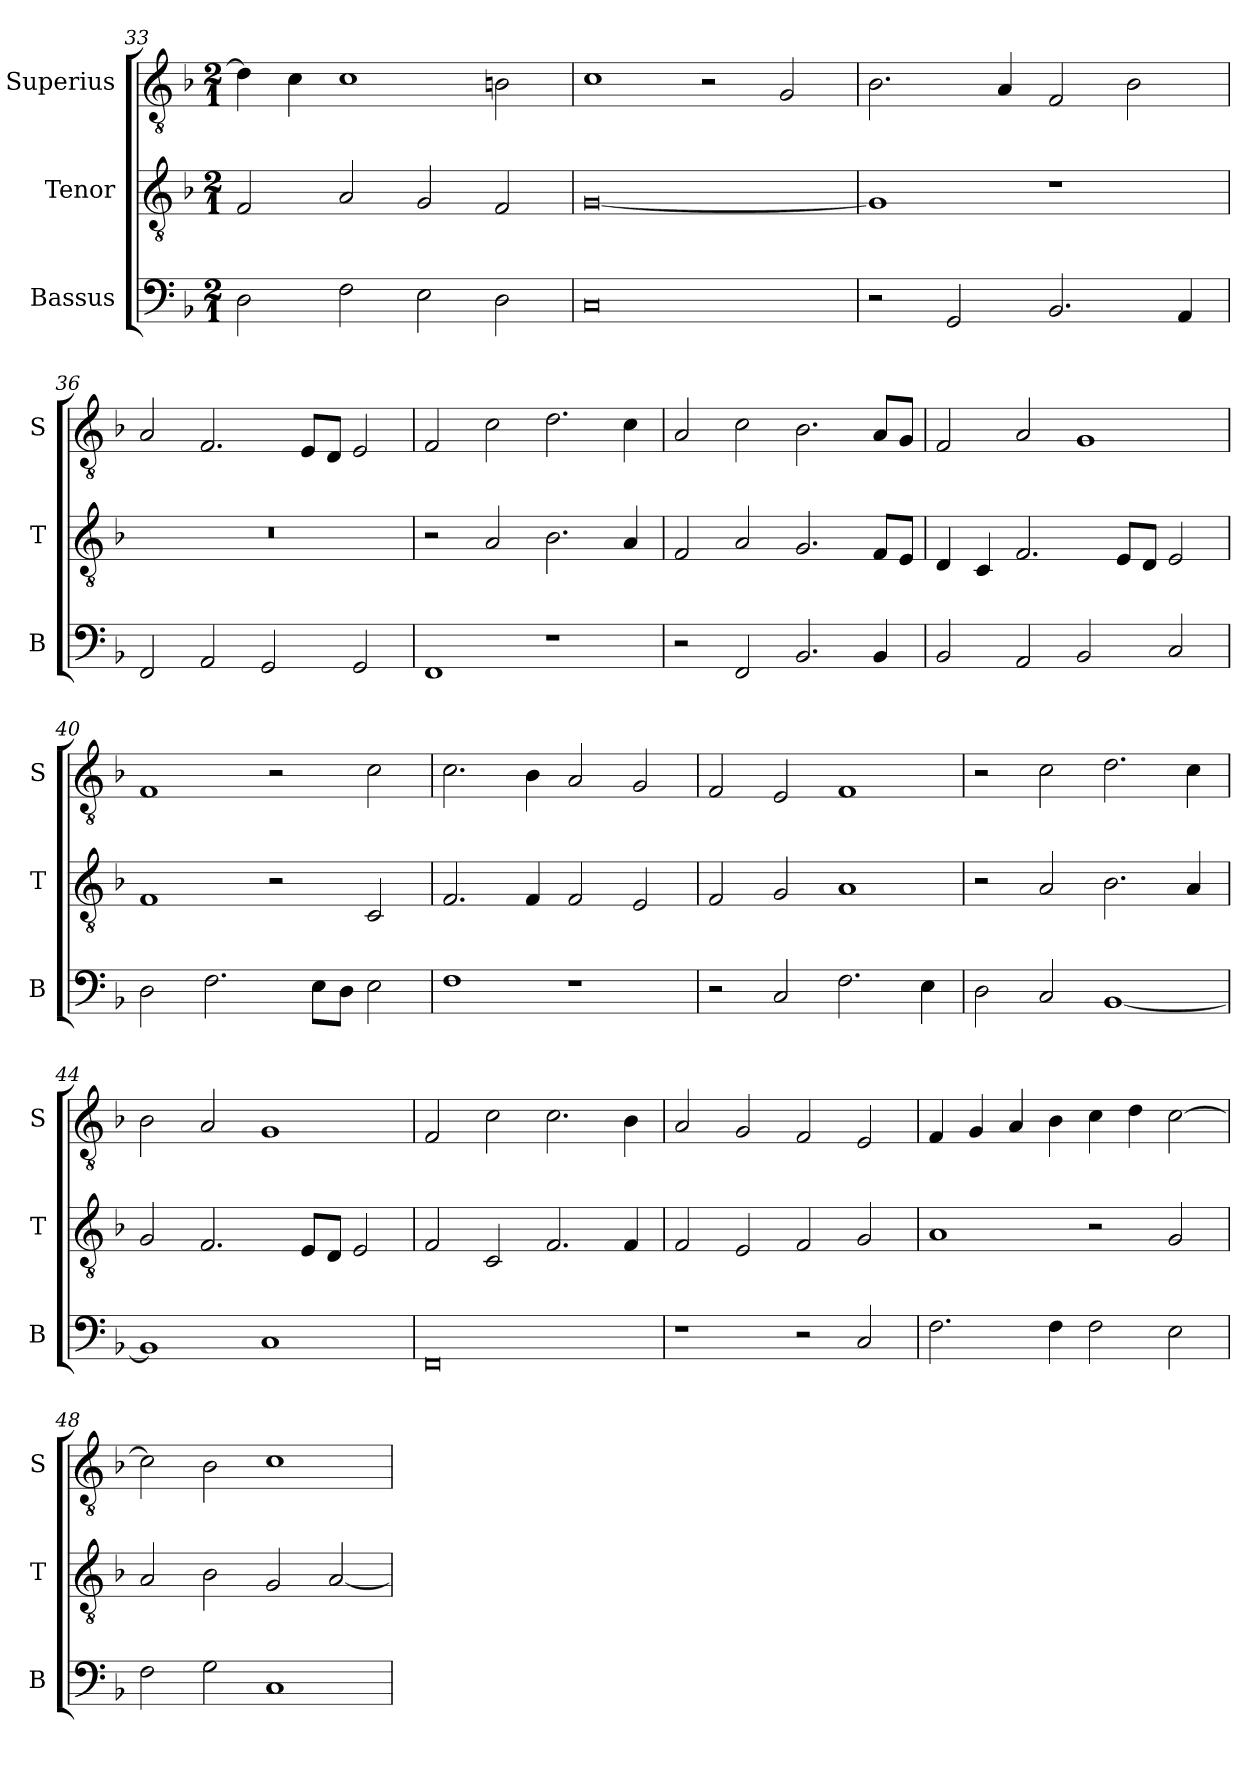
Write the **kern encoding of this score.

**kern	**kern	**kern
*part3	*part2	*part1
*staff3	*staff2	*staff1
*I"Bassus	*I"Tenor	*I"Superius
*I'B	*I'T	*I'S
*clefF4	*clefGv2	*clefGv2
*k[b-]	*k[b-]	*k[b-]
*F:	*F:	*F:
*M2/1	*M2/1	*M2/1
=33	=33	=33
2D	2F	4d]
.	.	4c
2F	2A	1c
2E	2G	.
2D	2F	2Bn
=34	=34	=34
0C	[0G	1c
.	.	2r
.	.	2G
=35	=35	=35
2r	1G]	2.B-
2GG	.	.
.	.	4A
2.BB-	1r	2F
.	.	2B-
4AA	.	.
=36	=36	=36
2FF	0r	2A
2AA	.	2.F
2GG	.	.
.	.	8EL
.	.	8DJ
2GG	.	2E
=37	=37	=37
1FF	2r	2F
.	2A	2c
1r	2.B-	2.d
.	4A	4c
=38	=38	=38
2r	2F	2A
2FF	2A	2c
2.BB-	2.G	2.B-
4BB-	8FL	8AL
.	8EJ	8GJ
=39	=39	=39
2BB-	4D	2F
.	4C	.
2AA	2.F	2A
2BB-	.	1G
.	8EL	.
.	8DJ	.
2C	2E	.
=40	=40	=40
2D	1F	1F
2.F	.	.
.	2r	2r
8EL	.	.
8DJ	.	.
2E	2C	2c
=41	=41	=41
1F	2.F	2.c
.	4F	4B-
1r	2F	2A
.	2E	2G
=42	=42	=42
2r	2F	2F
2C	2G	2E
2.F	1A	1F
4E	.	.
=43	=43	=43
2D	2r	2r
2C	2A	2c
[1BB-	2.B-	2.d
.	4A	4c
=44	=44	=44
1BB-]	2G	2B-
.	2.F	2A
1C	.	1G
.	8EL	.
.	8DJ	.
.	2E	.
=45	=45	=45
0FF	2F	2F
.	2C	2c
.	2.F	2.c
.	4F	4B-
=46	=46	=46
1r	2F	2A
.	2E	2G
2r	2F	2F
2C	2G	2E
=47	=47	=47
2.F	1A	4F
.	.	4G
.	.	4A
4F	.	4B-
2F	2r	4c
.	.	4d
2E	2G	[2c
=48	=48	=48
2F	2A	2c]
2G	2B-	2B-
1C	2G	1c
.	[2A	.
=	=	=
*-	*-	*-
